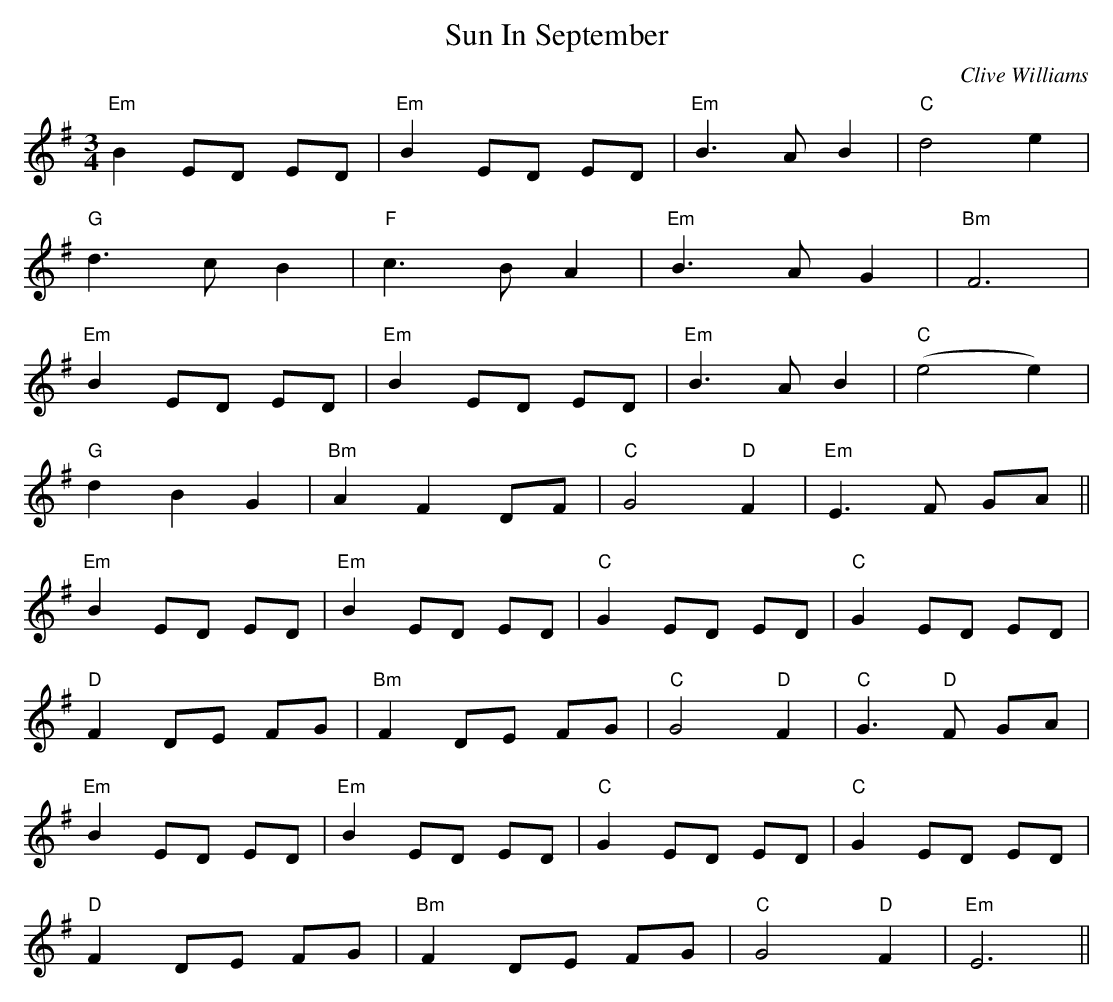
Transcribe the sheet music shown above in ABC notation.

X:1
T:Sun In September
M:3/4
L:1/8
C:Clive Williams
K:G
"Em" B2 ED ED | "Em" B2 ED ED | "Em" B3 A B2 | "C" d4 e2 |
"G" d3 c B2 | "F" c3 B A2 | "Em" B3 A G2 | "Bm" F6 |
"Em" B2 ED ED | "Em" B2 ED ED | "Em" B3 A B2 | "C" (e4 e2) |
"G" d2 B2 G2 | "Bm" A2 F2 DF | "C" G4 "D" F2 | "Em" E3 F GA ||
"Em" B2 ED ED | "Em" B2 ED ED | "C" G2 ED ED | "C" G2 ED ED |
"D" F2 DE FG | "Bm" F2 DE FG | "C" G4 "D" F2 | "C" G3 "D" F GA |
"Em" B2 ED ED | "Em" B2 ED ED | "C" G2 ED ED | "C" G2 ED ED |
"D" F2 DE FG | "Bm" F2 DE FG | "C" G4 "D" F2 | "Em" E6 ||
